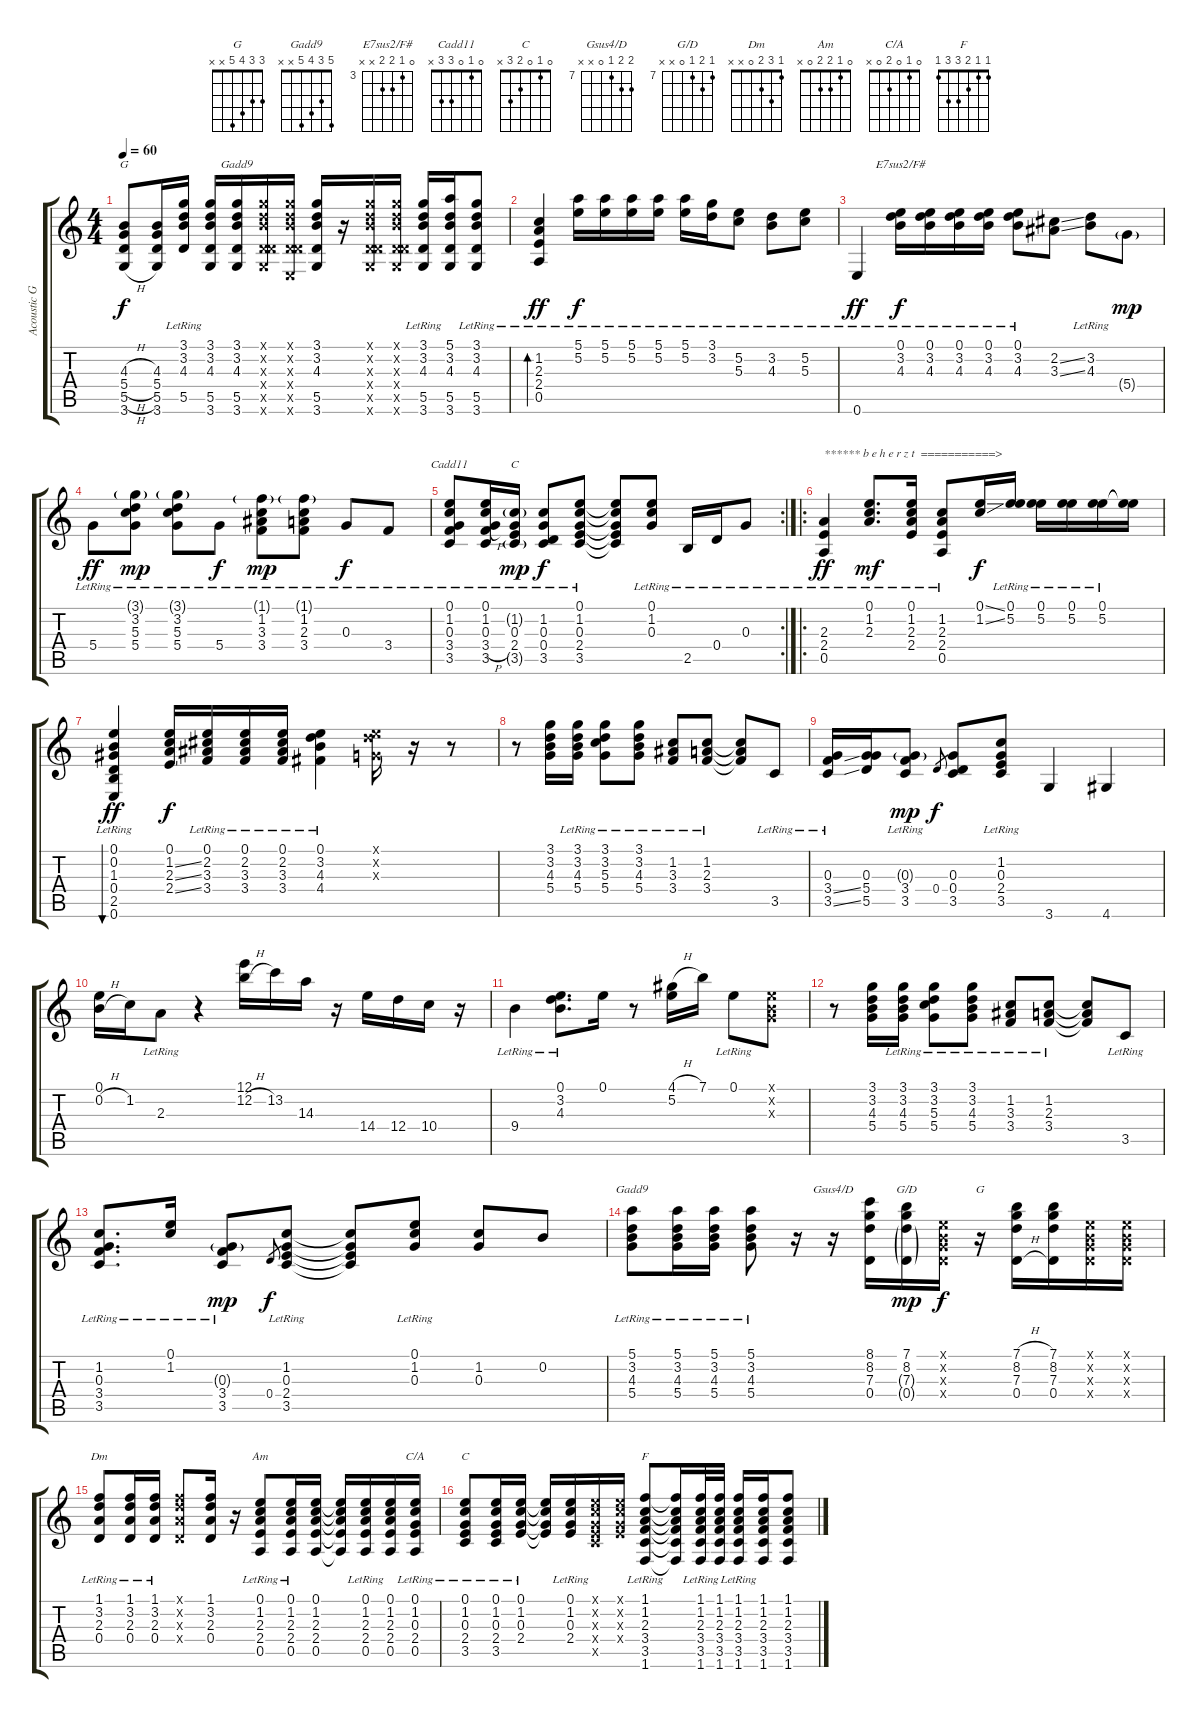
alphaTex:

\track ("Acoustic Guitar" "Acoustic G") {instrument acousticguitarsteel}
\staff {score tabs}
\tuning (E4 B3 G3 D3 A2 E2) {hide}
\chord ("G" x x 4 5 5 3)
\chord ("Gadd9" 5 3 4 5 5 3) {barre 3}
\chord ("E7sus2/F#" 0 3 4 4 x x) {firstfret 3}
\chord ("Cadd11" 0 1 0 3 3 x)
\chord ("C" x 1 0 2 3 x)
\chord ("Gadd9" 5 3 4 5 x x)
\chord ("Gsus4/D" 8 8 7 0 x x) {firstfret 7}
\chord ("G/D" 7 8 7 0 x x) {firstfret 7}
\chord ("G" 3 3 4 5 x x)
\chord ("Dm" 1 3 2 0 x x)
\chord ("Am" 0 1 2 2 0 x)
\chord ("C/A" 0 1 0 2 0 x)
\chord ("C" 0 1 0 2 3 x)
\chord ("F" 1 1 2 3 3 1)
\ts (4 4)
\tempo 60
\clef g2
\ks c
(4.3{h} 5.4{h} 5.5{h} 3.6{h}).8{ch "G" dy f} (4.3 5.4 5.5 3.6).16 (3.1 3.2 4.3 5.5{lr}).16 (3.1 3.2 4.3 5.5 3.6).16 (3.1 3.2 4.3 5.5 3.6).16{ch "Gadd9"} (3.1{x} 3.2{x} 4.3{x} 0.4{x} 5.5{x} 3.6{x}).16 (3.1{x} 3.2{x} 4.3{x} 0.4{x} 5.5{x} 0.6{x}).16 (3.1 3.2 4.3 5.5 3.6).16 r.16 (3.1{x} 3.2{x} 4.3{x} 0.4{x} 5.5{x} 3.6{x}).16 (3.1{x} 3.2{x} 4.3{x} 0.4{x} 5.5{x} 3.6{x}).16 (3.1 3.2 4.3 5.5{lr} 3.6).16 (5.1 3.2 4.3 5.5 3.6).16 (3.1 3.2 4.3 5.5{lr} 3.6{lr}).8 |
(1.2{lr} 2.3{lr} 2.4{lr} 0.5{lr}).4{bd 60 dy ff} (5.1{lr} 5.2{lr}).16{dy f} (5.1{lr} 5.2{lr}).16 (5.1{lr} 5.2{lr}).16 (5.1{lr} 5.2{lr}).16 (5.1{lr} 5.2{lr}).16 (3.1{lr} 3.2{lr}).16 (5.2{lr} 5.3{lr}).8 (3.2{lr} 4.3{lr}).8 (5.2{lr} 5.3{lr}).8 |
0.6{lr}.4{dy ff} (0.1{lr} 3.2{lr} 4.3{lr}).16{ch "E7sus2/F#" dy f} (0.1{lr} 3.2{lr} 4.3{lr}).16 (0.1{lr} 3.2{lr} 4.3{lr}).16 (0.1{lr} 3.2{lr} 4.3{lr}).16 (0.1{lr} 3.2{lr} 4.3{lr}).8 (2.2{ss} 3.3{ss}).8 (3.2{lr} 4.3{lr}).8 5.4{g}.8{dy mp} |
5.4{lr}.8{dy ff} (3.1{g lr} 3.2{lr} 5.3{lr} 5.4{lr}).8{dy mp} (3.1{g lr} 3.2{lr} 5.3{lr} 5.4{lr}).8 5.4{lr}.8{dy f} (1.1{g lr} 1.2{lr} 3.3{lr} 3.4{lr}).8{dy mp} (1.1{g lr} 1.2{lr} 2.3{lr} 3.4{lr}).8 0.3{lr}.8{dy f} 3.4{lr}.8 |
\rc 2
(0.1{lr} 1.2{lr} 0.3{lr} 3.4{lr} 3.5{lr}).8{ch "Cadd11"} (0.1{lr} 1.2{lr} 0.3{lr} 3.4{h} 3.5{lr}).16 (1.2{g lr} 0.3{lr} 2.4{lr} 3.5{g lr}).16{ch "C" dy mp} (1.2{lr} 0.3{lr} 0.4{lr} 3.5{lr}).8{dy f} (0.1{lr} 1.2{lr} 0.3{lr} 2.4{lr} 3.5{lr}).8 (0.1{t} 1.2{t} 0.3{t} 2.4{t} 3.5{t}).8 (0.1{lr} 1.2{lr} 0.3{lr}).8 2.5{lr}.16 0.4{lr}.16 0.3{lr}.8 |
\ro
(2.3{lr} 2.4{lr} 0.5{lr}).4{txt "****** b e h e r z t  ===========>" dy ff} (0.1{lr} 1.2{lr} 2.3{lr}).8{d dy mf} (0.1{lr} 1.2{lr} 2.3{lr} 2.4{lr}).16 (1.2 2.3{lr} 2.4{lr} 0.5{lr}).8 (0.1{ss} 1.2{ss}).16{dy f} (0.1{lr} 5.2{lr}).16 (0.1{lr} 5.2{lr}).16 (0.1{lr} 5.2{lr}).16 (0.1{lr} 5.2).16 (0.1{t} 5.2{t}).16 |
(0.1 0.2 1.3 0.4 2.5 0.6{lr}).4{bu 120 dy ff} (0.1 1.2{ss} 2.3{ss} 2.4{ss}).16{dy f} (0.1 2.2{lr} 3.3 3.4).16 (0.1{lr} 2.2 3.3 3.4).16 (0.1 2.2{lr} 3.3 3.4).16 (0.1 3.2{lr} 4.3{lr} 4.4).4 (0.1{x} 3.2{x} 0.3{x}).16 r.16 r.8 |
r.8 (3.1 3.2 4.3 5.4).16 (3.1{lr} 3.2{lr} 4.3{lr} 5.4).16 (3.1{lr} 3.2{lr} 5.3{lr} 5.4).8 (3.1 3.2{lr} 4.3{lr} 5.4).8 (1.2{lr} 3.3{lr} 3.4{lr}).8 (1.2{lr} 2.3{lr} 3.4{lr}).8 (1.2{t} 2.3{t} 3.4{t}).8 3.5{lr}.8 |
(0.3{lr} 3.4{ss} 3.5{ss}).16 (0.3 5.4 5.5).16 (0.3{g lr} 3.4 3.5).8{dy mp} 0.4.8{gr dy f} (0.3 0.4 3.5).8 (1.2{lr} 0.3{lr} 2.4{lr} 3.5{lr}).8 3.6.4 4.6.4 |
(0.1 0.2{h}).16 1.2.16 2.3{lr}.8 r.4 (12.1 12.2{h}).16 13.2.16 14.3.16 r.16 14.4.16 12.4.16 10.4.16 r.16 |
9.4{lr}.4 (0.1{lr} 3.2{lr} 4.3{lr}).8{d} 0.1.16 r.8 (4.1{h} 5.2).16 7.1.16 0.1{lr}.8 (0.1{x} 0.2{x} 0.3{x}).8 |
r.8 (3.1 3.2 4.3 5.4).16 (3.1{lr} 3.2{lr} 4.3{lr} 5.4).16 (3.1{lr} 3.2{lr} 5.3{lr} 5.4).8 (3.1 3.2{lr} 4.3{lr} 5.4).8 (1.2{lr} 3.3{lr} 3.4{lr}).8 (1.2{lr} 2.3{lr} 3.4{lr}).8 (1.2{t} 2.3{t} 3.4{t}).8 3.5{lr}.8 |
(1.2{lr} 0.3{lr} 3.4{lr} 3.5{lr}).8{d} (0.1{lr} 1.2{lr}).16 (0.3{g lr} 3.4{lr} 3.5{lr}).8{dy mp} 0.4.8{gr dy f} (1.2{lr} 0.3{lr} 2.4 3.5{lr}).8 (1.2{t} 0.3{t} 2.4{t} 3.5{t}).8 (0.1 1.2{lr} 0.3{lr}).8 (1.2 0.3).8 0.2.8 |
(5.1{lr} 3.2{lr} 4.3{lr} 5.4{lr}).8{ch "Gadd9"} (5.1{lr} 3.2{lr} 4.3{lr} 5.4{lr}).16 (5.1{lr} 3.2{lr} 4.3{lr} 5.4{lr}).16 (5.1{lr} 3.2{lr} 4.3{lr} 5.4{lr}).8 r.16 r.16{ch "Gsus4/D"} (8.1 8.2 7.3 0.4).16 (7.1 8.2 7.3{g} 0.4{g}).16{ch "G/D" dy mp} (0.1{x} 0.2{x} 0.3{x} 0.4{x}).16{dy f} r.16{ch "G"} (7.1{h} 8.2{h} 7.3{h} 0.4{h}).16 (7.1 8.2 7.3 0.4).16 (0.1{x} 0.2{x} 0.3{x} 0.4{x}).16 (0.1{x} 0.2{x} 0.3{x} 0.4{x}).16 |
(1.1{lr} 3.2{lr} 2.3{lr} 0.4{lr}).8{ch "Dm"} (1.1{lr} 3.2{lr} 2.3{lr} 0.4{lr}).16 (1.1{lr} 3.2{lr} 2.3{lr} 0.4{lr}).16 (1.1{x} 3.2{x} 2.3{x} 0.4{x}).8 (1.1 3.2 2.3 0.4).16 r.16 (0.1{lr} 1.2{lr} 2.3{lr} 2.4{lr} 0.5{lr}).8{ch "Am"} (0.1{lr} 1.2{lr} 2.3{lr} 2.4{lr} 0.5{lr}).16 (0.1 1.2 2.3 2.4 0.5).16 (0.1{t} 1.2{t} 2.3{t} 2.4{t} 0.5{t}).16 (0.1{lr} 1.2{lr} 2.3{lr} 2.4{lr} 0.5{lr}).16 (0.1 1.2 2.3 2.4 0.5).16 (0.1{lr} 1.2{lr} 0.3{lr} 2.4{lr} 0.5{lr}).16{ch "C/A"} |
(0.1{lr} 1.2{lr} 0.3{lr} 2.4{lr} 3.5{lr}).8{ch "C"} (0.1{lr} 1.2{lr} 0.3{lr} 2.4{lr} 3.5{lr}).16 (0.1{lr} 1.2{lr} 0.3{lr} 2.4{lr}).16 (0.1{t} 1.2{t} 0.3{t} 2.4{t}).16 (0.1{lr} 1.2{lr} 0.3{lr} 2.4{lr}).16 (0.1{x} 1.2{x} 0.3{x} 2.4{x} 3.5{x}).16 (0.1{x} 1.2{x} 0.3{x} 2.4{x}).16 (1.1{lr} 1.2{lr} 2.3{lr} 3.4{lr} 3.5{lr} 1.6{lr}).8{ch "F"} (1.1{t} 1.2{t} 2.3{t} 3.4{t} 3.5{t} 1.6{t}).16 (1.1{lr} 1.2{lr} 2.3{lr} 3.4{lr} 3.5{lr} 1.6{lr}).32 (1.1 1.2 2.3 3.4 3.5 1.6).32 (1.1{lr} 1.2{lr} 2.3{lr} 3.4{lr} 3.5{lr} 1.6{lr}).16 (1.1 1.2 2.3 3.4 3.5 1.6).16 (1.1 1.2 2.3{ss} 3.4{ss} 3.5{ss} 1.6{ss}).8
